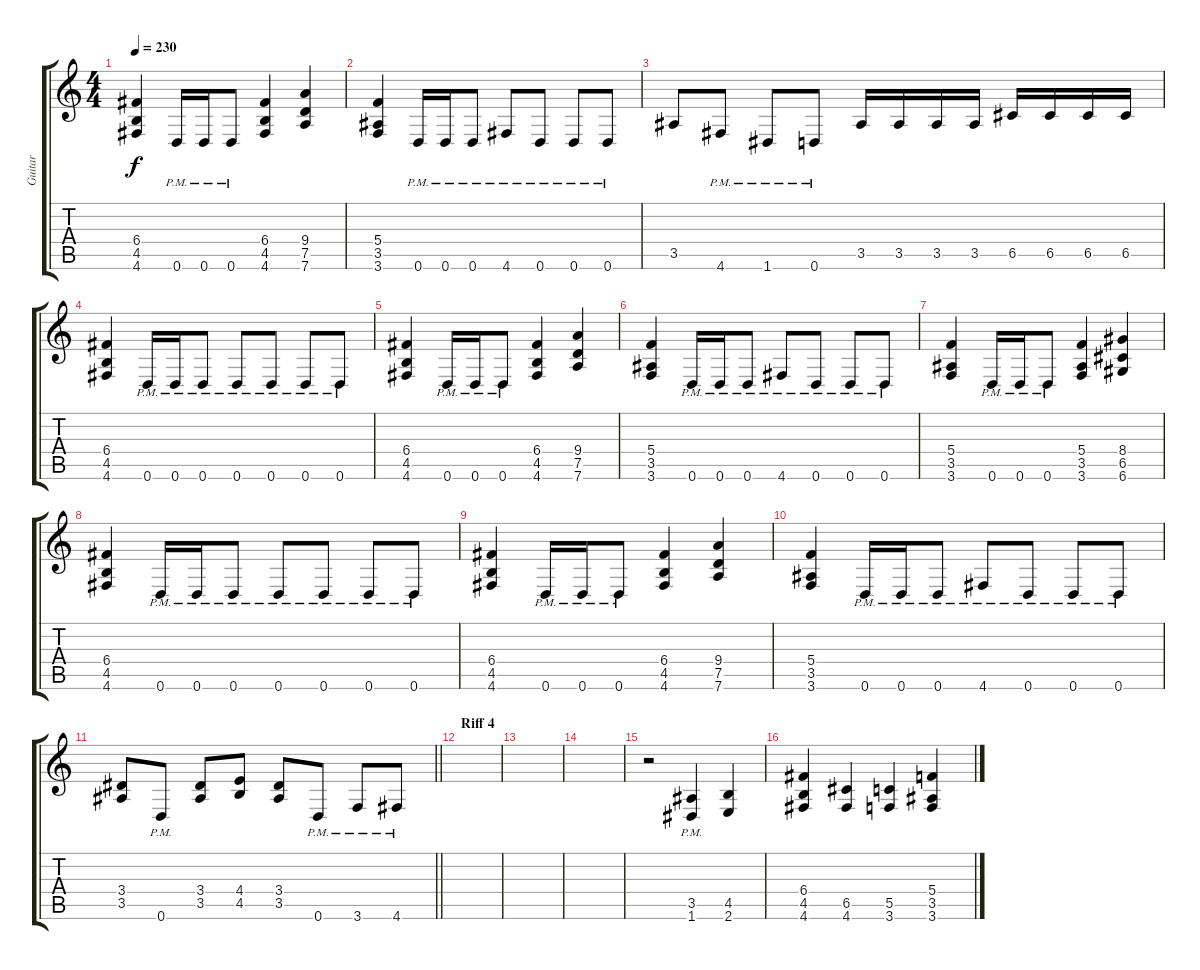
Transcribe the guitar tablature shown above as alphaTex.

\track ("Guitar" "Guitar") {instrument distortionguitar}
\staff {score tabs}
\tuning (D4 A3 F3 C3 G2 D2) {hide}
\ts (4 4)
\tempo 230
\clef g2
\ks c
(6.4 4.5 4.6).4{dy f} 0.6{pm}.16 0.6{pm}.16 0.6{pm}.8 (6.4 4.5 4.6).4 (9.4 7.5 7.6).4 |
(5.4 3.5 3.6).4 0.6{pm}.16 0.6{pm}.16 0.6{pm}.8 4.6{pm}.8 0.6{pm}.8 0.6{pm}.8 0.6{pm}.8 |
3.5.8 4.6{pm}.8 1.6{pm}.8 0.6{pm}.8 3.5.16 3.5.16 3.5.16 3.5.16 6.5.16 6.5.16 6.5.16 6.5.16 |
(6.4 4.5 4.6).4 0.6{pm}.16 0.6{pm}.16 0.6{pm}.8 0.6{pm}.8 0.6{pm}.8 0.6{pm}.8 0.6{pm}.8 |
(6.4 4.5 4.6).4 0.6{pm}.16 0.6{pm}.16 0.6{pm}.8 (6.4 4.5 4.6).4 (9.4 7.5 7.6).4 |
(5.4 3.5 3.6).4 0.6{pm}.16 0.6{pm}.16 0.6{pm}.8 4.6{pm}.8 0.6{pm}.8 0.6{pm}.8 0.6{pm}.8 |
(5.4 3.5 3.6).4 0.6{pm}.16 0.6{pm}.16 0.6{pm}.8 (5.4 3.5 3.6).4 (8.4 6.5 6.6).4 |
(6.4 4.5 4.6).4 0.6{pm}.16 0.6{pm}.16 0.6{pm}.8 0.6{pm}.8 0.6{pm}.8 0.6{pm}.8 0.6{pm}.8 |
(6.4 4.5 4.6).4 0.6{pm}.16 0.6{pm}.16 0.6{pm}.8 (6.4 4.5 4.6).4 (9.4 7.5 7.6).4 |
(5.4 3.5 3.6).4 0.6{pm}.16 0.6{pm}.16 0.6{pm}.8 4.6{pm}.8 0.6{pm}.8 0.6{pm}.8 0.6{pm}.8 |
\barLineRight lightlight
(3.4 3.5).8 0.6{pm}.8 (3.4 3.5).8 (4.4 4.5).8 (3.4 3.5).8 0.6{pm}.8 3.6{pm}.8 4.6{pm}.8 |
\section ("" "Riff 4")
|
|
|
r.2 (3.5{pm} 1.6{pm}).4 (4.5 2.6).4 |
(6.4 4.5 4.6).4 (6.5 4.6).4 (5.5 3.6).4 (5.4 3.5 3.6).4
